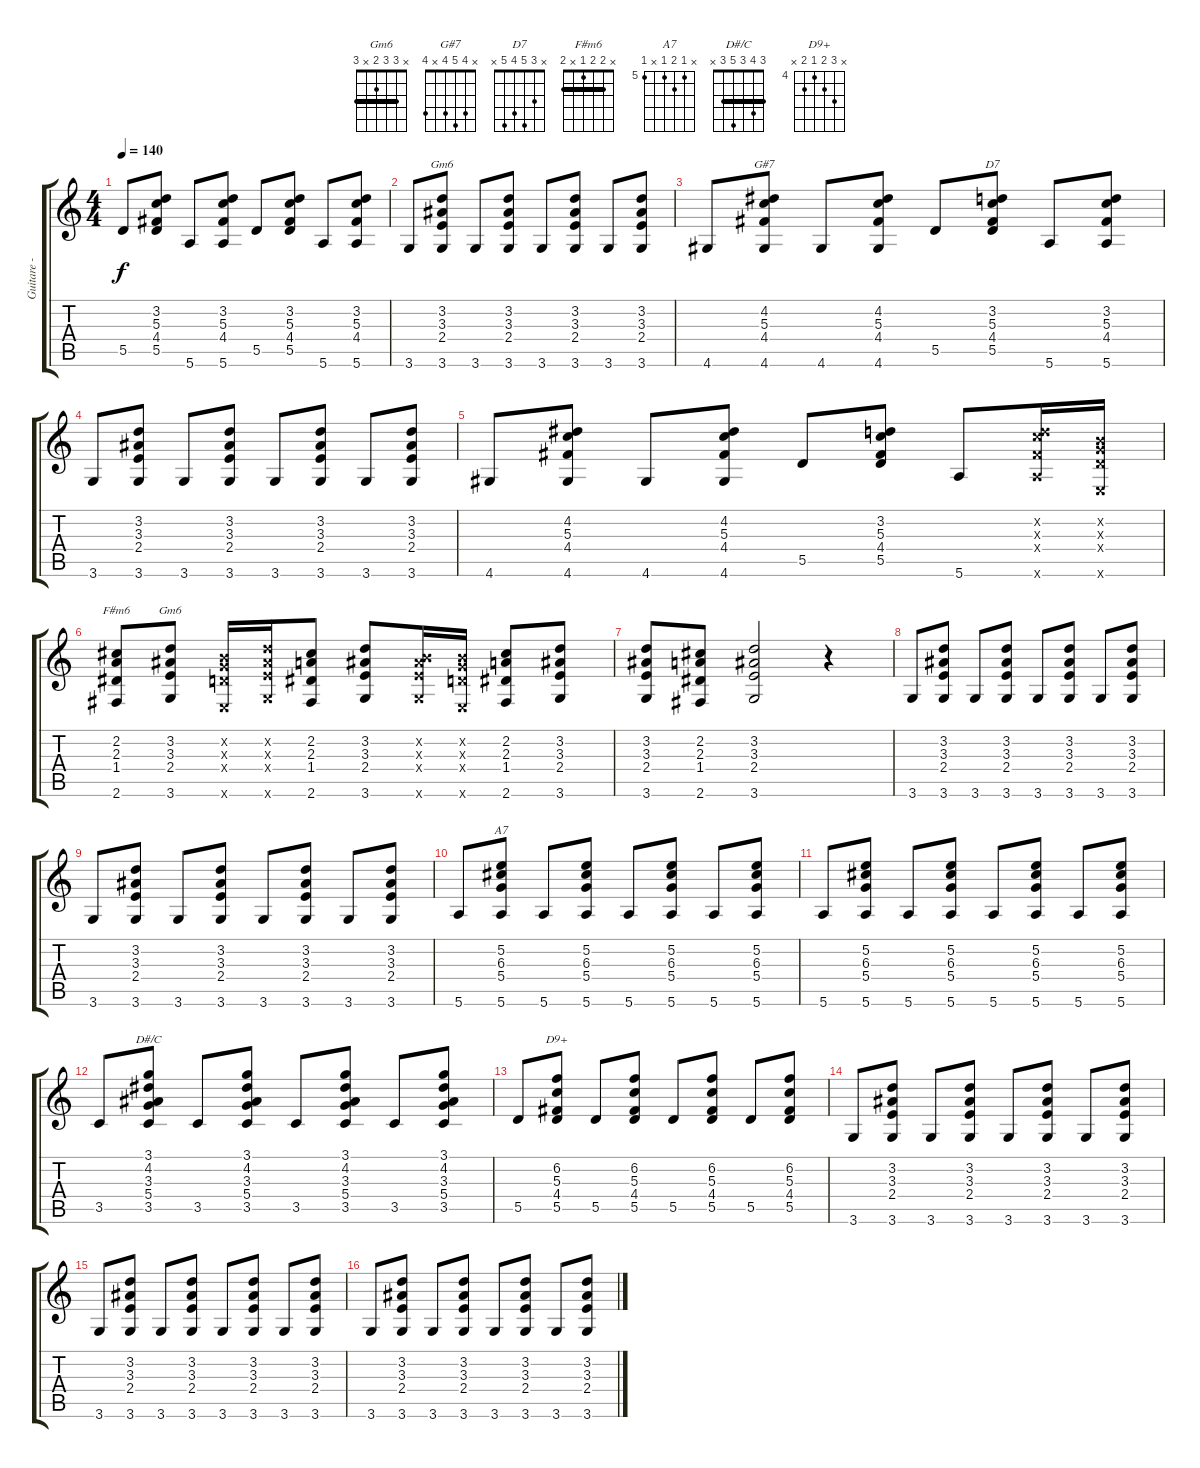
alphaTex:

\track ("Guitare - accompagement" "Guitare - ") {instrument acousticguitarsteel}
\staff {score tabs}
\tuning (E4 B3 G3 D3 A2 E2) {hide}
\chord ("Gm6" x 3 3 2 x 3)
\chord ("G#7" x 4 5 4 x 4)
\chord ("D7" x 3 5 4 5 x)
\chord ("F#m6" x 2 2 1 x 2) {barre 2}
\chord ("Gm6" x 3 3 2 x 3) {barre 3}
\chord ("A7" x 5 6 5 x 5) {firstfret 5}
\chord ("D#/C" 3 4 3 5 3 x) {barre 3}
\chord ("D9+" x 6 5 4 5 x) {firstfret 4}
\ts (4 4)
\tempo 140
\clef g2
\ks c
5.5.8{dy f} (3.2 5.3 4.4 5.5).8 5.6.8 (3.2 5.3 4.4 5.6).8 5.5.8 (3.2 5.3 4.4 5.5).8 5.6.8 (3.2 5.3 4.4 5.6).8 |
3.6.8 (3.2 3.3 2.4 3.6).8{ch "Gm6"} 3.6.8 (3.2 3.3 2.4 3.6).8 3.6.8 (3.2 3.3 2.4 3.6).8 3.6.8 (3.2 3.3 2.4 3.6).8 |
4.6.8 (4.2 5.3 4.4 4.6).8{ch "G#7"} 4.6.8 (4.2 5.3 4.4 4.6).8 5.5.8 (3.2 5.3 4.4 5.5).8{ch "D7"} 5.6.8 (3.2 5.3 4.4 5.6).8 |
3.6.8 (3.2 3.3 2.4 3.6).8 3.6.8 (3.2 3.3 2.4 3.6).8 3.6.8 (3.2 3.3 2.4 3.6).8 3.6.8 (3.2 3.3 2.4 3.6).8 |
4.6.8 (4.2 5.3 4.4 4.6).8 4.6.8 (4.2 5.3 4.4 4.6).8 5.5.8 (3.2 5.3 4.4 5.5).8 5.6.8 (3.2{x} 5.3{x} 4.4{x} 5.6{x}).16 (0.2{x} 0.3{x} 0.4{x} 0.6{x}).16 |
(2.2 2.3 1.4 2.6).8{ch "F#m6"} (3.2 3.3 2.4 3.6).8{ch "Gm6"} (0.2{x} 0.3{x} 0.4{x} 0.6{x}).16 (3.2{x} 3.3{x} 2.4{x} 3.6{x}).16 (2.2 2.3 1.4 2.6).8 (3.2 3.3 2.4 3.6).8 (0.2{x} 3.3{x} 2.4{x} 3.6{x}).16 (0.2{x} 0.3{x} 0.4{x} 0.6{x}).16 (2.2 2.3 1.4 2.6).8 (3.2 3.3 2.4 3.6).8 |
(3.2 3.3 2.4 3.6).8 (2.2 2.3 1.4 2.6).8 (3.2 3.3 2.4 3.6).2 r.4 |
3.6.8 (3.2 3.3 2.4 3.6).8 3.6.8 (3.2 3.3 2.4 3.6).8 3.6.8 (3.2 3.3 2.4 3.6).8 3.6.8 (3.2 3.3 2.4 3.6).8 |
3.6.8 (3.2 3.3 2.4 3.6).8 3.6.8 (3.2 3.3 2.4 3.6).8 3.6.8 (3.2 3.3 2.4 3.6).8 3.6.8 (3.2 3.3 2.4 3.6).8 |
5.6.8 (5.2 6.3 5.4 5.6).8{ch "A7"} 5.6.8 (5.2 6.3 5.4 5.6).8 5.6.8 (5.2 6.3 5.4 5.6).8 5.6.8 (5.2 6.3 5.4 5.6).8 |
5.6.8 (5.2 6.3 5.4 5.6).8 5.6.8 (5.2 6.3 5.4 5.6).8 5.6.8 (5.2 6.3 5.4 5.6).8 5.6.8 (5.2 6.3 5.4 5.6).8 |
3.5.8 (3.1 4.2 3.3 5.4 3.5).8{ch "D#/C"} 3.5.8 (3.1 4.2 3.3 5.4 3.5).8 3.5.8 (3.1 4.2 3.3 5.4 3.5).8 3.5.8 (3.1 4.2 3.3 5.4 3.5).8 |
5.5.8 (6.2 5.3 4.4 5.5).8{ch "D9+"} 5.5.8 (6.2 5.3 4.4 5.5).8 5.5.8 (6.2 5.3 4.4 5.5).8 5.5.8 (6.2 5.3 4.4 5.5).8 |
3.6.8 (3.2 3.3 2.4 3.6).8 3.6.8 (3.2 3.3 2.4 3.6).8 3.6.8 (3.2 3.3 2.4 3.6).8 3.6.8 (3.2 3.3 2.4 3.6).8 |
3.6.8 (3.2 3.3 2.4 3.6).8 3.6.8 (3.2 3.3 2.4 3.6).8 3.6.8 (3.2 3.3 2.4 3.6).8 3.6.8 (3.2 3.3 2.4 3.6).8 |
3.6.8 (3.2 3.3 2.4 3.6).8 3.6.8 (3.2 3.3 2.4 3.6).8 3.6.8 (3.2 3.3 2.4 3.6).8 3.6.8 (3.2 3.3 2.4 3.6).8
